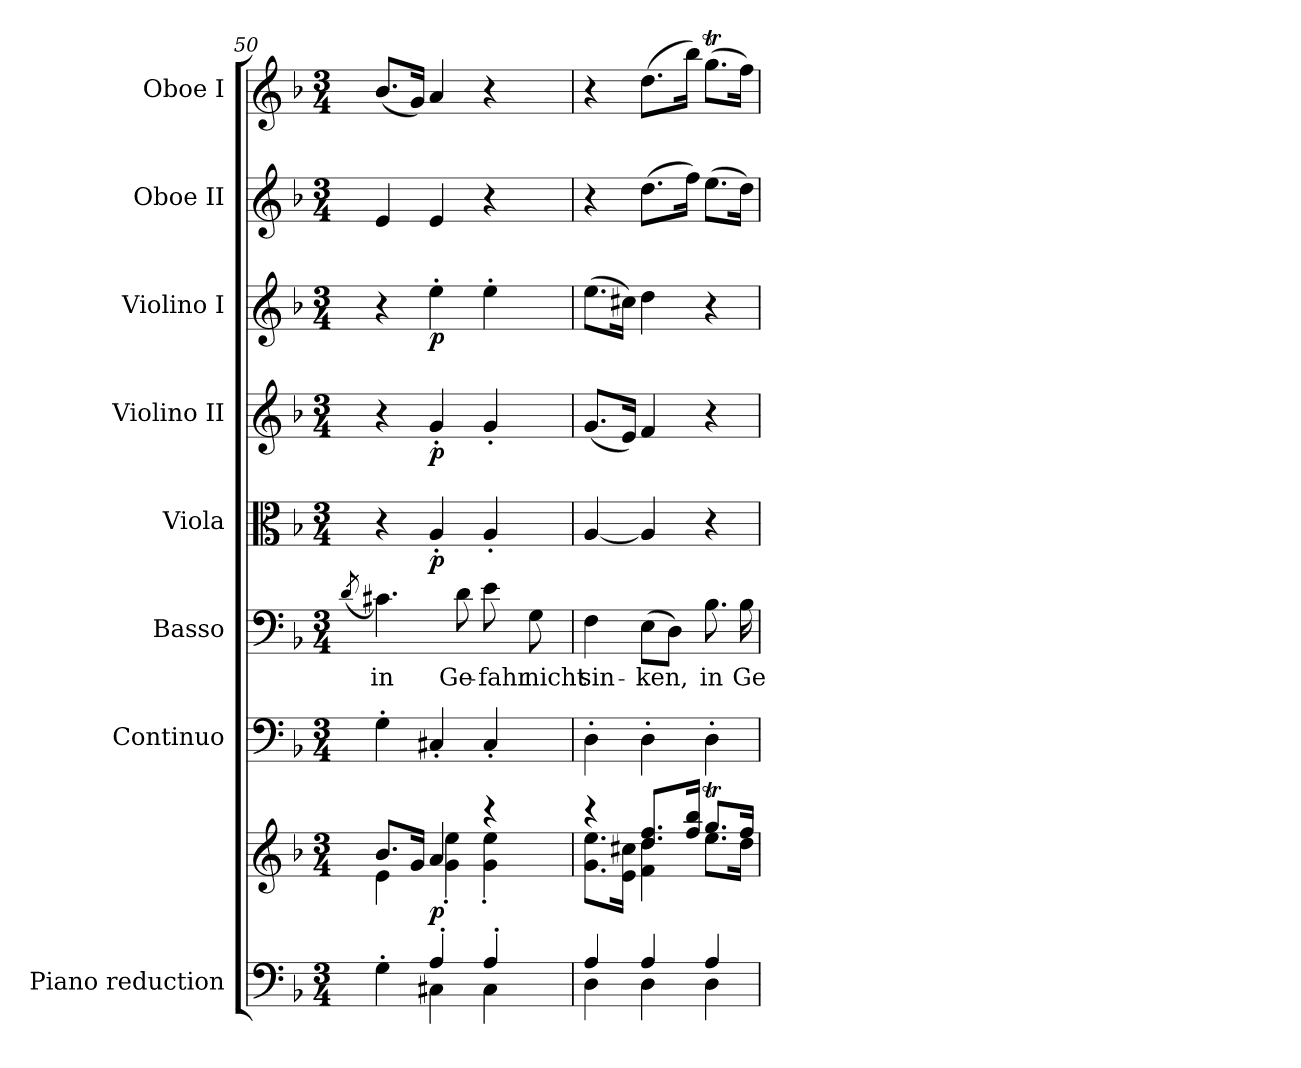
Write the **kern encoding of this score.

**kern	**kern	**dynam	**kern	**kern	**text	**kern	**dynam	**kern	**dynam	**kern	**dynam	**kern	**kern
*part8	*part8	*part8	*part7	*part6	*part6	*part5	*part5	*part4	*part4	*part3	*part3	*part2	*part1
*staff9	*staff8	*staff8/9	*staff7	*staff6	*staff6	*staff5	*staff5	*staff4	*staff4	*staff3	*staff3	*staff2	*staff1
*I"Piano reduction	*	*	*I"Continuo	*I"Basso	*	*I"Viola	*	*I"Violino II	*	*I"Violino I	*	*I"Oboe II	*I"Oboe I
*I'Pno	*	*	*	*	*	*	*	*	*	*	*	*I'Ob	*I'Ob
*clefF4	*clefG2	*	*clefF4	*clefF4	*	*clefC3	*	*clefG2	*	*clefG2	*	*clefG2	*clefG2
*k[b-]	*k[b-]	*	*k[b-]	*k[b-]	*	*k[b-]	*	*k[b-]	*	*k[b-]	*	*k[b-]	*k[b-]
*M3/4	*M3/4	*	*M3/4	*M3/4	*	*M3/4	*	*M3/4	*	*M3/4	*	*M3/4	*M3/4
=50	=50	=50	=50	=50	=50	=50	=50	=50	=50	=50	=50	=50	=50
.	.	.	.	(8qd/	.	.	.	.	.	.	.	.	.
*^	*^	*	*	*	*	*	*	*	*	*	*	*	*
!	!	!	!	!	!	!	!LO:LY:b	!	!	!	!	!	!	!	!
4ryy	4G'>\	8.b-/L	4e\	.	4G'\	4.c#X\)	in	4r	.	4r	.	4r	.	4e/	(8.b-/L
.	.	16g/Jk	.	.	.	.	.	.	.	.	.	.	.	.	16g/Jk)
!	!	!	!	!LO:DY:b	!	!	!	!	!LO:DY:b	!	!LO:DY:b	!	!LO:DY:b	!	!
4A'/	4C#X\	4a/	4g\' 4ee\'	p	4C#X'/	.	.	4A'/	p	4g'/	p	4ee'\	p	4e/	4a/
!	!	!	!	!	!	!	!LO:LY:b	!	!	!	!	!	!	!	!
.	.	.	.	.	.	8d\	Ge-	.	.	.	.	.	.	.	.
!	!	!	!	!	!	!	!LO:LY:b	!	!	!	!	!	!	!	!
4A'/	4C#\	4r	4g\' 4ee\'	.	4C#'/	8e\	-fahr	4A'/	.	4g'/	.	4ee'\	.	4r	4r
!	!	!	!	!	!	!	!LO:LY:b	!	!	!	!	!	!	!	!
.	.	.	.	.	.	8G\	nicht	.	.	.	.	.	.	.	.
=51	=51	=51	=51	=51	=51	=51	=51	=51	=51	=51	=51	=51	=51	=51	=51
!	!	!	!	!	!	!	!LO:LY:b	!	!	!	!	!	!	!	!
4A/	4D\	4r	8.g\ 8.ee\L	.	4D'\	4F\	sin-	[4A/	.	(8.g/L	.	(8.ee\L	.	4r	4r
.	.	.	16e\ 16cc#X\Jk	.	.	.	.	.	.	16e/Jk)	.	16cc#X\Jk)	.	.	.
!	!	!	!	!	!	!	!LO:LY:b	!	!	!	!	!	!	!	!
4A/	4D\	8.dd/ 8.ff/L	4f\ 4dd\	.	4D'\	(8E\L	-ken,	4A/]	.	4f/	.	4dd\	.	(8.dd\L	(8.dd\L
.	.	.	.	.	.	8D\J)	.	.	.	.	.	.	.	.	.
.	.	16ff/ 16bb-/Jk	.	.	.	.	.	.	.	.	.	.	.	16ff\Jk)	16bb-\Jk)
!	!	!	!	!	!	!	!LO:LY:b	!	!	!	!	!	!	!	!
4A/	4D\	8.ggT/L	8.ee\L	.	4D'\	8.B-\	in	4r	.	4r	.	4r	.	(8.ee\L	(8.ggT\L
!	!	!	!	!	!	!	!LO:LY:b	!	!	!	!	!	!	!	!
.	.	16ff/Jk	16dd\Jk	.	.	16B-\	Ge-	.	.	.	.	.	.	16dd\Jk)	16ff\Jk)
*v	*v	*	*	*	*	*	*	*	*	*	*	*	*	*	*
*	*v	*v	*	*	*	*	*	*	*	*	*	*	*	*
=	=	=	=	=	=	=	=	=	=	=	=	=	=
*-	*-	*-	*-	*-	*-	*-	*-	*-	*-	*-	*-	*-	*-
